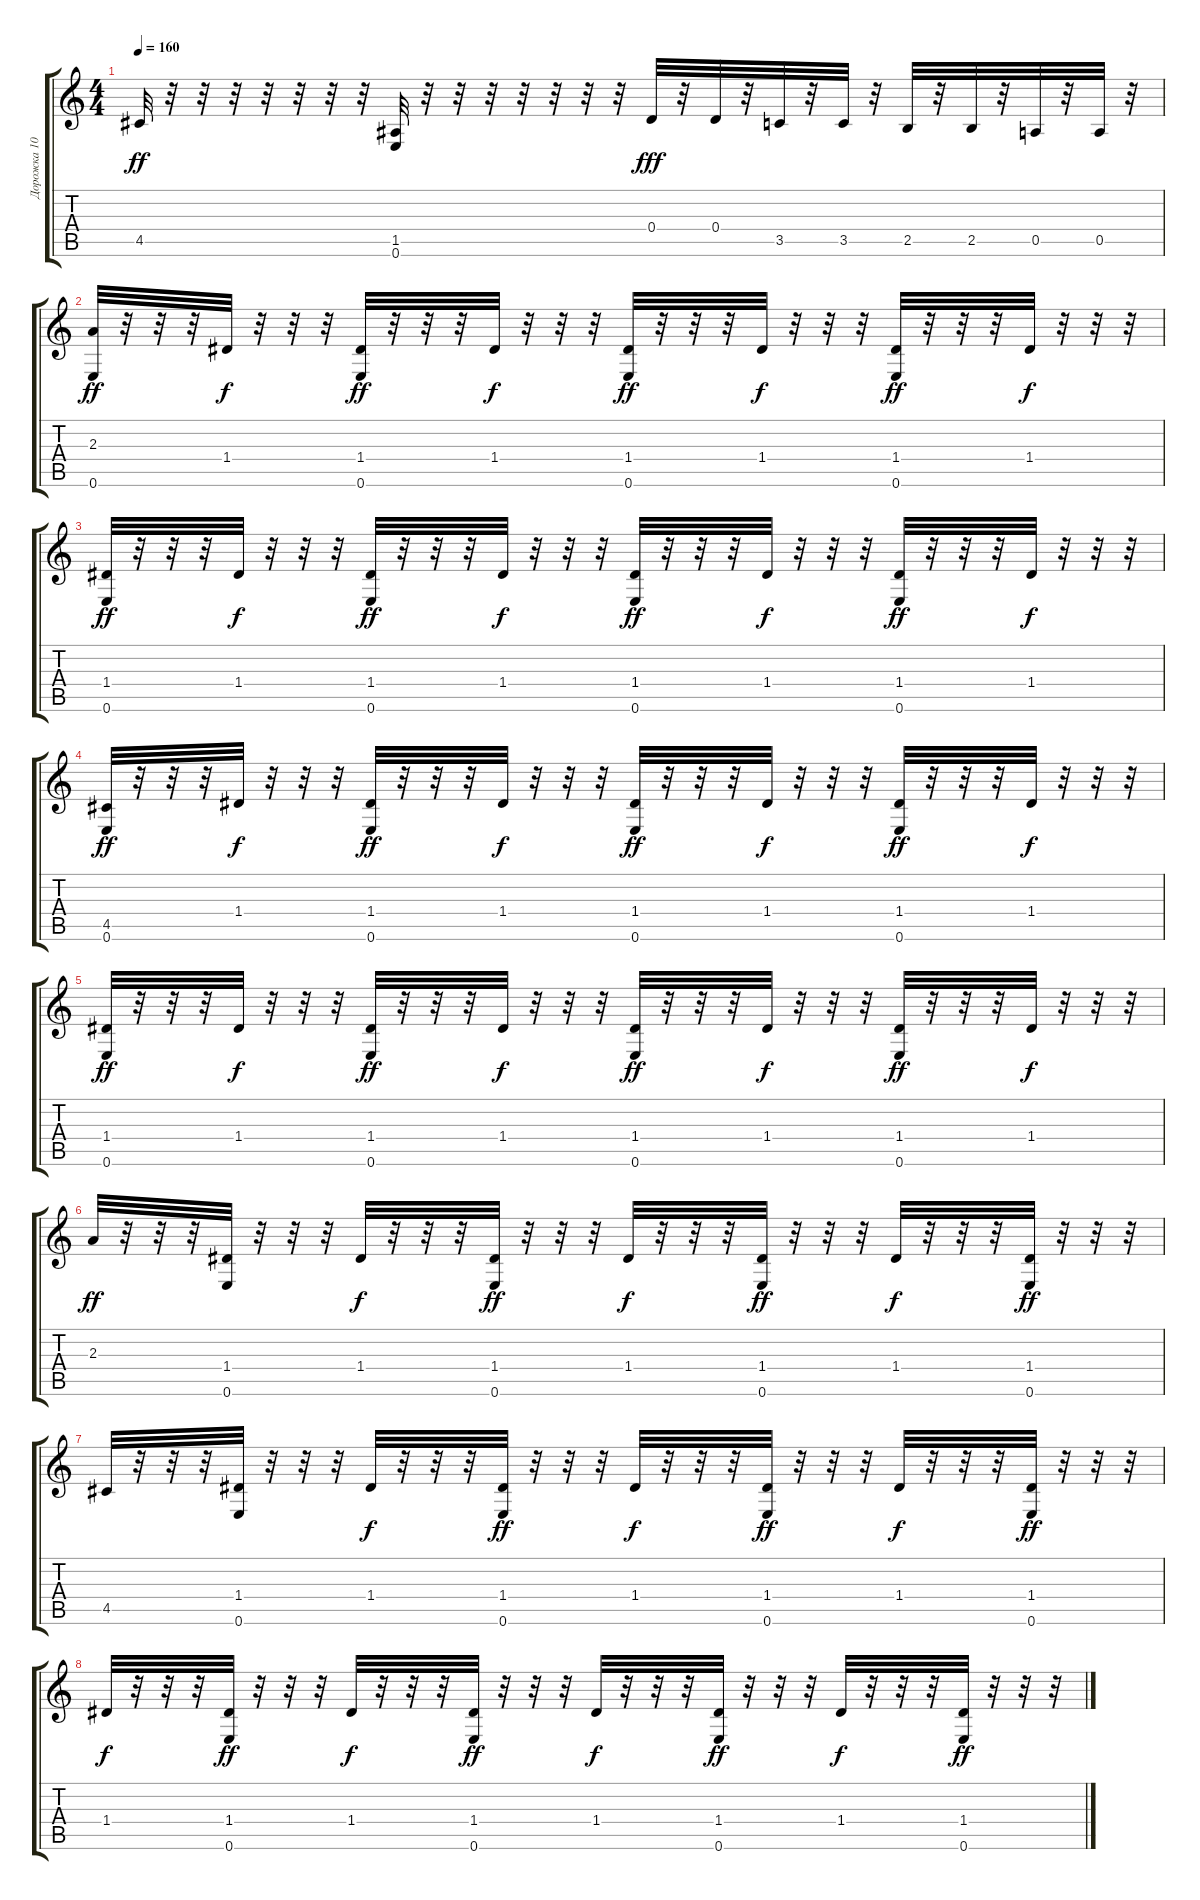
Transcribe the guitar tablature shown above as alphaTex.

\track ("Дорожка 10" "Дорожка 10") {instrument acousticguitarnylon}
\staff {score tabs}
\tuning (E4 B3 G3 D3 A2 E2) {hide}
\ts (4 4)
\tempo 160
\clef g2
\ks c
4.5.32{dy ff} r.32 r.32 r.32 r.32 r.32 r.32 r.32 (1.5 0.6).32 r.32 r.32 r.32 r.32 r.32 r.32 r.32 0.4.32{dy fff} r.32 0.4.32 r.32 3.5.32 r.32 3.5.32 r.32 2.5.32 r.32 2.5.32 r.32 0.5.32 r.32 0.5.32 r.32 |
(2.3 0.6).32{dy ff} r.32 r.32 r.32 1.4.32{dy f} r.32 r.32 r.32 (1.4 0.6).32{dy ff} r.32 r.32 r.32 1.4.32{dy f} r.32 r.32 r.32 (1.4 0.6).32{dy ff} r.32 r.32 r.32 1.4.32{dy f} r.32 r.32 r.32 (1.4 0.6).32{dy ff} r.32 r.32 r.32 1.4.32{dy f} r.32 r.32 r.32 |
(1.4 0.6).32{dy ff} r.32 r.32 r.32 1.4.32{dy f} r.32 r.32 r.32 (1.4 0.6).32{dy ff} r.32 r.32 r.32 1.4.32{dy f} r.32 r.32 r.32 (1.4 0.6).32{dy ff} r.32 r.32 r.32 1.4.32{dy f} r.32 r.32 r.32 (1.4 0.6).32{dy ff} r.32 r.32 r.32 1.4.32{dy f} r.32 r.32 r.32 |
(4.5 0.6).32{dy ff} r.32 r.32 r.32 1.4.32{dy f} r.32 r.32 r.32 (1.4 0.6).32{dy ff} r.32 r.32 r.32 1.4.32{dy f} r.32 r.32 r.32 (1.4 0.6).32{dy ff} r.32 r.32 r.32 1.4.32{dy f} r.32 r.32 r.32 (1.4 0.6).32{dy ff} r.32 r.32 r.32 1.4.32{dy f} r.32 r.32 r.32 |
(1.4 0.6).32{dy ff} r.32 r.32 r.32 1.4.32{dy f} r.32 r.32 r.32 (1.4 0.6).32{dy ff} r.32 r.32 r.32 1.4.32{dy f} r.32 r.32 r.32 (1.4 0.6).32{dy ff} r.32 r.32 r.32 1.4.32{dy f} r.32 r.32 r.32 (1.4 0.6).32{dy ff} r.32 r.32 r.32 1.4.32{dy f} r.32 r.32 r.32 |
2.3.32{dy ff} r.32 r.32 r.32 (1.4 0.6).32 r.32 r.32 r.32 1.4.32{dy f} r.32 r.32 r.32 (1.4 0.6).32{dy ff} r.32 r.32 r.32 1.4.32{dy f} r.32 r.32 r.32 (1.4 0.6).32{dy ff} r.32 r.32 r.32 1.4.32{dy f} r.32 r.32 r.32 (1.4 0.6).32{dy ff} r.32 r.32 r.32 |
4.5.32 r.32 r.32 r.32 (1.4 0.6).32 r.32 r.32 r.32 1.4.32{dy f} r.32 r.32 r.32 (1.4 0.6).32{dy ff} r.32 r.32 r.32 1.4.32{dy f} r.32 r.32 r.32 (1.4 0.6).32{dy ff} r.32 r.32 r.32 1.4.32{dy f} r.32 r.32 r.32 (1.4 0.6).32{dy ff} r.32 r.32 r.32 |
1.4.32{dy f} r.32 r.32 r.32 (1.4 0.6).32{dy ff} r.32 r.32 r.32 1.4.32{dy f} r.32 r.32 r.32 (1.4 0.6).32{dy ff} r.32 r.32 r.32 1.4.32{dy f} r.32 r.32 r.32 (1.4 0.6).32{dy ff} r.32 r.32 r.32 1.4.32{dy f} r.32 r.32 r.32 (1.4 0.6).32{dy ff} r.32 r.32 r.32
